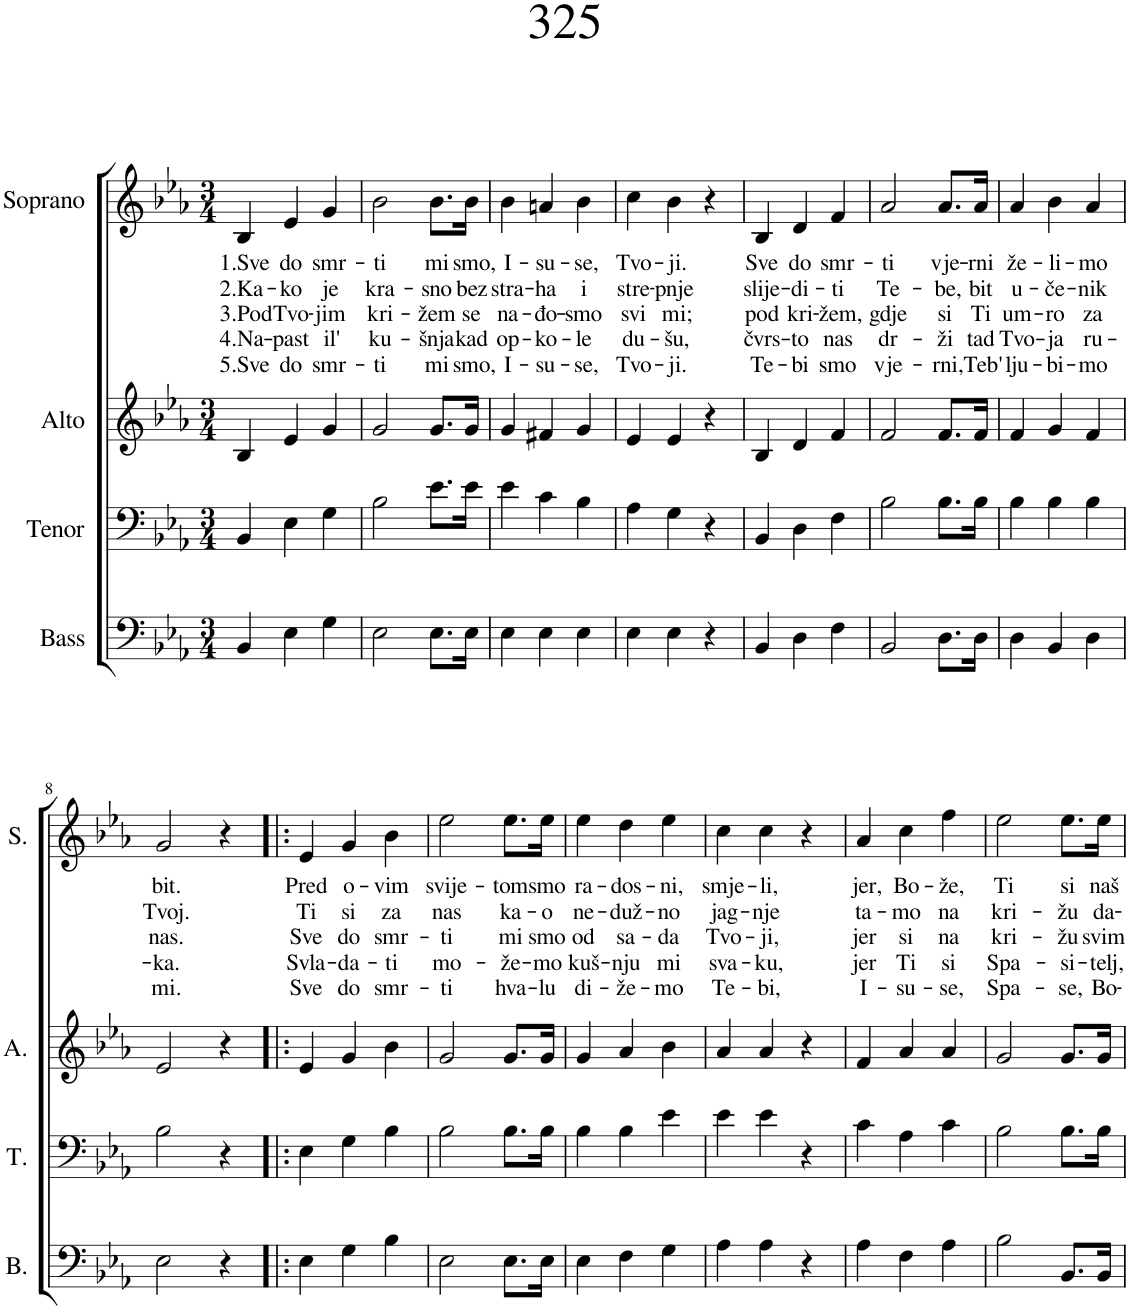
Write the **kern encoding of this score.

**kern	**kern	**kern	**kern	**text	**text	**text	**text	**text
*part4	*part3	*part2	*part1	*part1	*part1	*part1	*part1	*part1
*staff4	*staff3	*staff2	*staff1	*staff1	*staff1	*staff1	*staff1	*staff1
*I"Bass	*I"Tenor	*I"Alto	*I"Soprano	*	*	*	*	*
*I'B.	*I'T.	*I'A.	*I'S.	*	*	*	*	*
*clefF4	*clefF4	*clefG2	*clefG2	*	*	*	*	*
*k[b-e-a-]	*k[b-e-a-]	*k[b-e-a-]	*k[b-e-a-]	*	*	*	*	*
*M3/4	*M3/4	*M3/4	*M3/4	*	*	*	*	*
=1	=1	=1	=1	=1	=1	=1	=1	=1
!	!	!	!	!LO:LY:b	!LO:LY:b	!LO:LY:b	!LO:LY:b	!LO:LY:b
4BB-/	4BB-/	4B-/	4B-/	1.Sve	2.Ka-	3.Pod	4.Na-	5.Sve
!	!	!	!	!LO:LY:b	!LO:LY:b	!LO:LY:b	!LO:LY:b	!LO:LY:b
4E-\	4E-\	4e-/	4e-/	do	-ko	Tvo-	-past	do
!	!	!	!	!LO:LY:b	!LO:LY:b	!LO:LY:b	!LO:LY:b	!LO:LY:b
4G\	4G\	4g/	4g/	smr-	je	-jim	il'	smr-
=2	=2	=2	=2	=2	=2	=2	=2	=2
!	!	!	!	!LO:LY:b	!LO:LY:b	!LO:LY:b	!LO:LY:b	!LO:LY:b
2E-\	2B-\	2g/	2b-\	-ti	kra-	kri-	ku-	-ti
!	!	!	!	!LO:LY:b	!LO:LY:b	!LO:LY:b	!LO:LY:b	!LO:LY:b
8.E-\L	8.e-\L	8.g/L	8.b-\L	mi	-sno	-žem	-šnja	mi
!	!	!	!	!LO:LY:b	!LO:LY:b	!LO:LY:b	!LO:LY:b	!LO:LY:b
16E-\Jk	16e-\Jk	16g/Jk	16b-\Jk	smo,	bez	se	kad	smo,
=3	=3	=3	=3	=3	=3	=3	=3	=3
!	!	!	!	!LO:LY:b	!LO:LY:b	!LO:LY:b	!LO:LY:b	!LO:LY:b
4E-\	4e-\	4g/	4b-\	I-	stra-	na-	op-	I-
!	!	!	!	!LO:LY:b	!LO:LY:b	!LO:LY:b	!LO:LY:b	!LO:LY:b
4E-\	4c\	4f#X/	4an/	-su-	-ha	-đo-	-ko-	-su-
!	!	!	!	!LO:LY:b	!LO:LY:b	!LO:LY:b	!LO:LY:b	!LO:LY:b
4E-\	4B-\	4g/	4b-\	-se,	i	-smo	-le	-se,
=4	=4	=4	=4	=4	=4	=4	=4	=4
!	!	!	!	!LO:LY:b	!LO:LY:b	!LO:LY:b	!LO:LY:b	!LO:LY:b
4E-\	4A-\	4e-/	4cc\	Tvo-	stre-	svi	du-	Tvo-
!	!	!	!	!LO:LY:b	!LO:LY:b	!LO:LY:b	!LO:LY:b	!LO:LY:b
4E-\	4G\	4e-/	4b-\	-ji.	-pnje	mi;	-šu,	-ji.
4r	4r	4r	4r	.	.	.	.	.
=5	=5	=5	=5	=5	=5	=5	=5	=5
!	!	!	!	!LO:LY:b	!LO:LY:b	!LO:LY:b	!LO:LY:b	!LO:LY:b
4BB-/	4BB-/	4B-/	4B-/	Sve	slije-	pod	čvrs-	Te-
!	!	!	!	!LO:LY:b	!LO:LY:b	!LO:LY:b	!LO:LY:b	!LO:LY:b
4D\	4D\	4d/	4d/	do	-di-	kri-	-to	-bi
!	!	!	!	!LO:LY:b	!LO:LY:b	!LO:LY:b	!LO:LY:b	!LO:LY:b
4F\	4F\	4f/	4f/	smr-	-ti	-žem,	nas	smo
=6	=6	=6	=6	=6	=6	=6	=6	=6
!	!	!	!	!LO:LY:b	!LO:LY:b	!LO:LY:b	!LO:LY:b	!LO:LY:b
2BB-/	2B-\	2f/	2a-/	-ti	Te-	gdje	dr-	vje-
!	!	!	!	!LO:LY:b	!LO:LY:b	!LO:LY:b	!LO:LY:b	!LO:LY:b
8.D\L	8.B-\L	8.f/L	8.a-/L	vje-	-be,	si	-ži	-rni,
!	!	!	!	!LO:LY:b	!LO:LY:b	!LO:LY:b	!LO:LY:b	!LO:LY:b
16D\Jk	16B-\Jk	16f/Jk	16a-/Jk	-rni	bit	Ti	tad	Teb'
=7	=7	=7	=7	=7	=7	=7	=7	=7
!	!	!	!	!LO:LY:b	!LO:LY:b	!LO:LY:b	!LO:LY:b	!LO:LY:b
4D\	4B-\	4f/	4a-/	že-	u-	um-	Tvo-	lju-
!	!	!	!	!LO:LY:b	!LO:LY:b	!LO:LY:b	!LO:LY:b	!LO:LY:b
4BB-/	4B-\	4g/	4b-\	-li-	-če-	-ro	-ja	-bi-
!	!	!	!	!LO:LY:b	!LO:LY:b	!LO:LY:b	!LO:LY:b	!LO:LY:b
4D\	4B-\	4f/	4a-/	-mo	-nik	za	ru-	-mo
!!LO:LB:g=z
=8	=8	=8	=8	=8	=8	=8	=8	=8
!	!	!	!	!LO:LY:b	!LO:LY:b	!LO:LY:b	!LO:LY:b	!LO:LY:b
2E-\	2B-\	2e-/	2g/	bit.	Tvoj.	nas.	-ka.	mi.
4r	4r	4r	4r	.	.	.	.	.
=9!|:	=9!|:	=9!|:	=9!|:	=9!|:	=9!|:	=9!|:	=9!|:	=9!|:
!	!	!	!	!LO:LY:b	!LO:LY:b	!LO:LY:b	!LO:LY:b	!LO:LY:b
4E-\	4E-\	4e-/	4e-/	Pred	Ti	Sve	Svla-	Sve
!	!	!	!	!LO:LY:b	!LO:LY:b	!LO:LY:b	!LO:LY:b	!LO:LY:b
4G\	4G\	4g/	4g/	o-	si	do	-da-	do
!	!	!	!	!LO:LY:b	!LO:LY:b	!LO:LY:b	!LO:LY:b	!LO:LY:b
4B-\	4B-\	4b-\	4b-\	-vim	za	smr-	-ti	smr-
=10	=10	=10	=10	=10	=10	=10	=10	=10
!	!	!	!	!LO:LY:b	!LO:LY:b	!LO:LY:b	!LO:LY:b	!LO:LY:b
2E-\	2B-\	2g/	2ee-\	svije-	nas	-ti	mo-	-ti
!	!	!	!	!LO:LY:b	!LO:LY:b	!LO:LY:b	!LO:LY:b	!LO:LY:b
8.E-\L	8.B-\L	8.g/L	8.ee-\L	-tom	ka-	mi	-že-	hva-
!	!	!	!	!LO:LY:b	!LO:LY:b	!LO:LY:b	!LO:LY:b	!LO:LY:b
16E-\Jk	16B-\Jk	16g/Jk	16ee-\Jk	smo	-o	smo	-mo	-lu
=11	=11	=11	=11	=11	=11	=11	=11	=11
!	!	!	!	!LO:LY:b	!LO:LY:b	!LO:LY:b	!LO:LY:b	!LO:LY:b
4E-\	4B-\	4g/	4ee-\	ra-	ne-	od	kuš-	di-
!	!	!	!	!LO:LY:b	!LO:LY:b	!LO:LY:b	!LO:LY:b	!LO:LY:b
4F\	4B-\	4a-/	4dd\	-dos-	-duž-	sa-	-nju	-že-
!	!	!	!	!LO:LY:b	!LO:LY:b	!LO:LY:b	!LO:LY:b	!LO:LY:b
4G\	4e-\	4b-\	4ee-\	-ni,	-no	-da	mi	-mo
=12	=12	=12	=12	=12	=12	=12	=12	=12
!	!	!	!	!LO:LY:b	!LO:LY:b	!LO:LY:b	!LO:LY:b	!LO:LY:b
4A-\	4e-\	4a-/	4cc\	smje-	jag-	Tvo-	sva-	Te-
!	!	!	!	!LO:LY:b	!LO:LY:b	!LO:LY:b	!LO:LY:b	!LO:LY:b
4A-\	4e-\	4a-/	4cc\	-li,	-nje	-ji,	-ku,	-bi,
4r	4r	4r	4r	.	.	.	.	.
=13	=13	=13	=13	=13	=13	=13	=13	=13
!	!	!	!	!LO:LY:b	!LO:LY:b	!LO:LY:b	!LO:LY:b	!LO:LY:b
4A-\	4c\	4f/	4a-/	jer,	ta-	jer	jer	I-
!	!	!	!	!LO:LY:b	!LO:LY:b	!LO:LY:b	!LO:LY:b	!LO:LY:b
4F\	4A-\	4a-/	4cc\	Bo-	-mo	si	Ti	-su-
!	!	!	!	!LO:LY:b	!LO:LY:b	!LO:LY:b	!LO:LY:b	!LO:LY:b
4A-\	4c\	4a-/	4ff\	-že,	na	na	si	-se,
=14	=14	=14	=14	=14	=14	=14	=14	=14
!	!	!	!	!LO:LY:b	!LO:LY:b	!LO:LY:b	!LO:LY:b	!LO:LY:b
2B-\	2B-\	2g/	2ee-\	Ti	kri-	kri-	Spa-	Spa-
!	!	!	!	!LO:LY:b	!LO:LY:b	!LO:LY:b	!LO:LY:b	!LO:LY:b
8.BB-/L	8.B-\L	8.g/L	8.ee-\L	si	-žu	-žu	-si-	-se,
!	!	!	!	!LO:LY:b	!LO:LY:b	!LO:LY:b	!LO:LY:b	!LO:LY:b
16BB-/Jk	16B-\Jk	16g/Jk	16ee-\Jk	naš	da-	svim	-telj,	Bo-
=	=	=	=	=	=	=	=	=
*-	*-	*-	*-	*-	*-	*-	*-	*-
